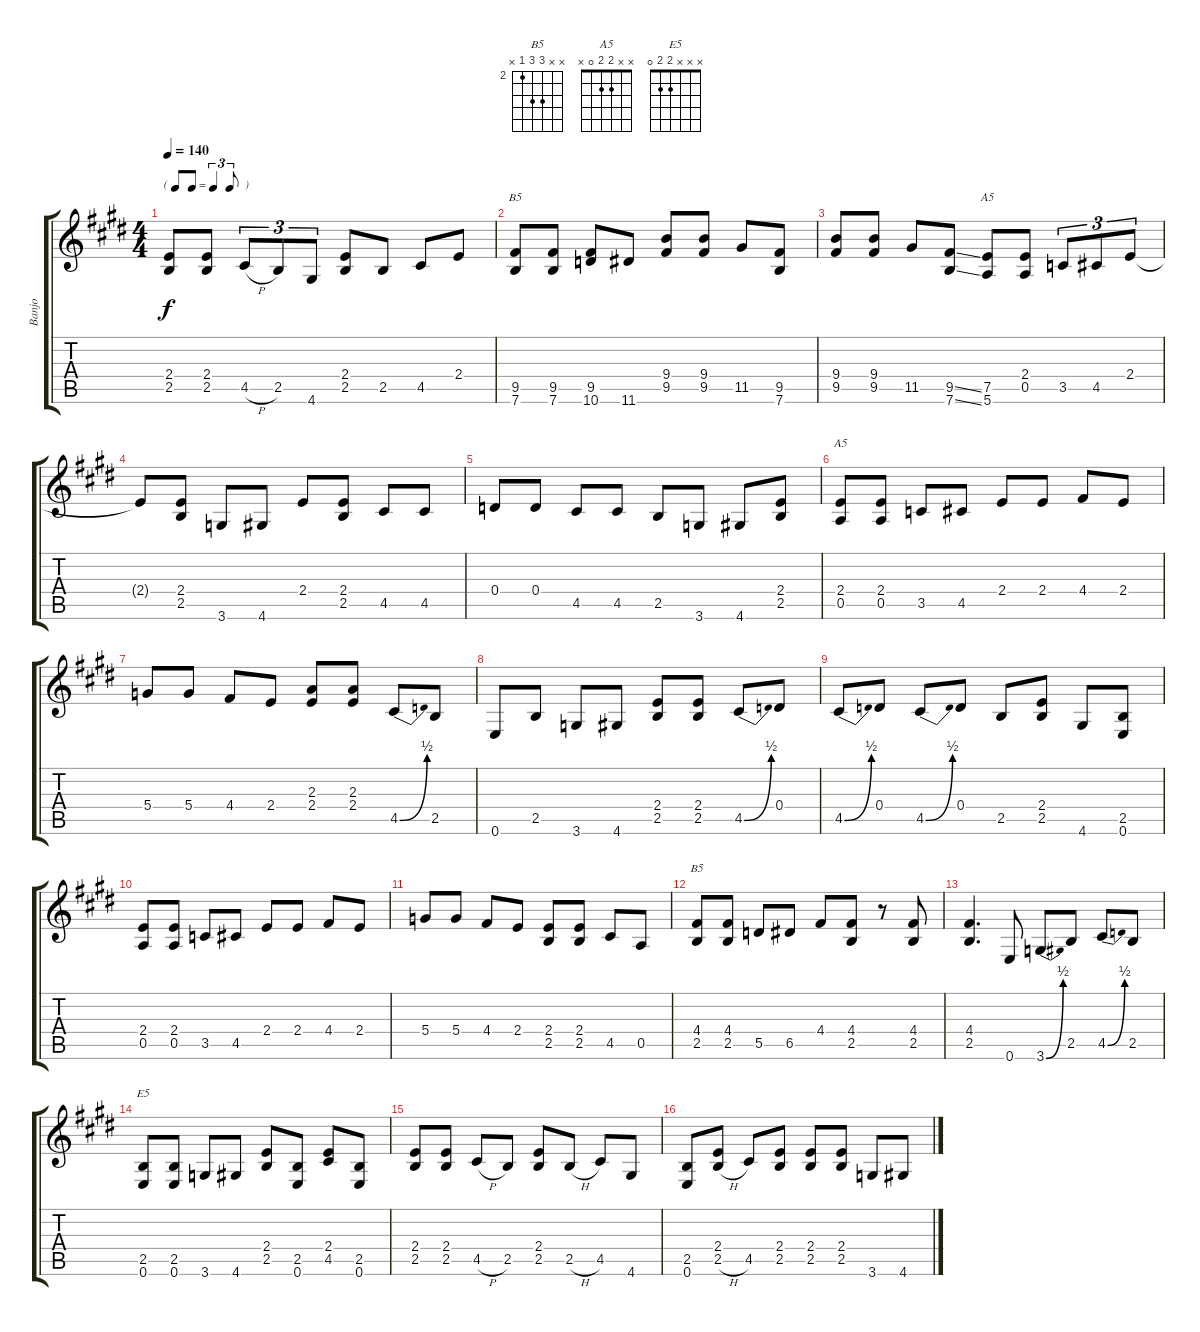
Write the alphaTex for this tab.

\track ("Banjo" "Banjo") {instrument banjo}
\staff {score tabs}
\tuning (E4 B3 G3 D3 A2 E2) {hide}
\displaytranspose 12
\chord ("B5" x x x 9 9 7) {firstfret 7}
\chord ("A5" x x x x 7 5) {firstfret 5}
\chord ("A5" x x 2 2 0 x)
\chord ("B5" x x 4 4 2 x) {firstfret 2}
\chord ("E5" x x x 2 2 0)
\ts (4 4)
\tf triplet8th
\tempo 140
\clef g2
\ks e
(2.4 2.5).8{dy f} (2.4 2.5).8 4.5{h}.8{tu (3 2)} 2.5.8{tu (3 2)} 4.6.8{tu (3 2)} (2.4 2.5).8 2.5.8 4.5.8 2.4.8 |
(9.5 7.6).8{ch "B5"} (9.5 7.6).8 (9.5 10.6).8 11.6.8 (9.4 9.5).8 (9.4 9.5).8 11.5.8 (9.5 7.6).8 |
(9.4 9.5).8 (9.4 9.5).8 11.5.8 (9.5{ss} 7.6{ss}).8 (7.5 5.6).8{ch "A5"} (2.4 0.5).8 3.5.8{tu (3 2)} 4.5.8{tu (3 2)} 2.4.8{tu (3 2)} |
2.4{t}.8 (2.4 2.5).8 3.6.8 4.6.8 2.4.8 (2.4 2.5).8 4.5.8 4.5.8 |
0.4.8 0.4.8 4.5.8 4.5.8 2.5.8 3.6.8 4.6.8 (2.4 2.5).8 |
(2.4 0.5).8{ch "A5"} (2.4 0.5).8 3.5.8 4.5.8 2.4.8 2.4.8 4.4.8 2.4.8 |
5.4.8 5.4.8 4.4.8 2.4.8 (2.3 2.4).8 (2.3 2.4).8 4.5{be (bend 0 0 60 2)}.8 2.5.8 |
0.6.8 2.5.8 3.6.8 4.6.8 (2.4 2.5).8 (2.4 2.5).8 4.5{be (bend 0 0 60 2)}.8 0.4.8 |
4.5{be (bend 0 0 60 2)}.8 0.4.8 4.5{be (bend 0 0 60 2)}.8 0.4.8 2.5.8 (2.4 2.5).8 4.6.8 (2.5 0.6).8 |
(2.4 0.5).8 (2.4 0.5).8 3.5.8 4.5.8 2.4.8 2.4.8 4.4.8 2.4.8 |
5.4.8 5.4.8 4.4.8 2.4.8 (2.4 2.5).8 (2.4 2.5).8 4.5.8 0.5.8 |
(4.4 2.5).8{ch "B5"} (4.4 2.5).8 5.5.8 6.5.8 4.4.8 (4.4 2.5).8 r.8 (4.4 2.5).8 |
(4.4 2.5).4{d} 0.6.8 3.6{be (bend 0 0 60 2)}.8 2.5.8 4.5{be (bend 0 0 60 2)}.8 2.5.8 |
(2.5 0.6).8{ch "E5"} (2.5 0.6).8 3.6.8 4.6.8 (2.4 2.5).8 (2.5 0.6).8 (2.4 4.5).8 (2.5 0.6).8 |
(2.4 2.5).8 (2.4 2.5).8 4.5{h}.8 2.5.8 (2.4 2.5).8 2.5{h}.8 4.5.8 4.6.8 |
(2.5 0.6).8 (2.4 2.5{h}).8 4.5.8 (2.4 2.5).8 (2.4 2.5).8 (2.4 2.5).8 3.6.8 4.6.8
